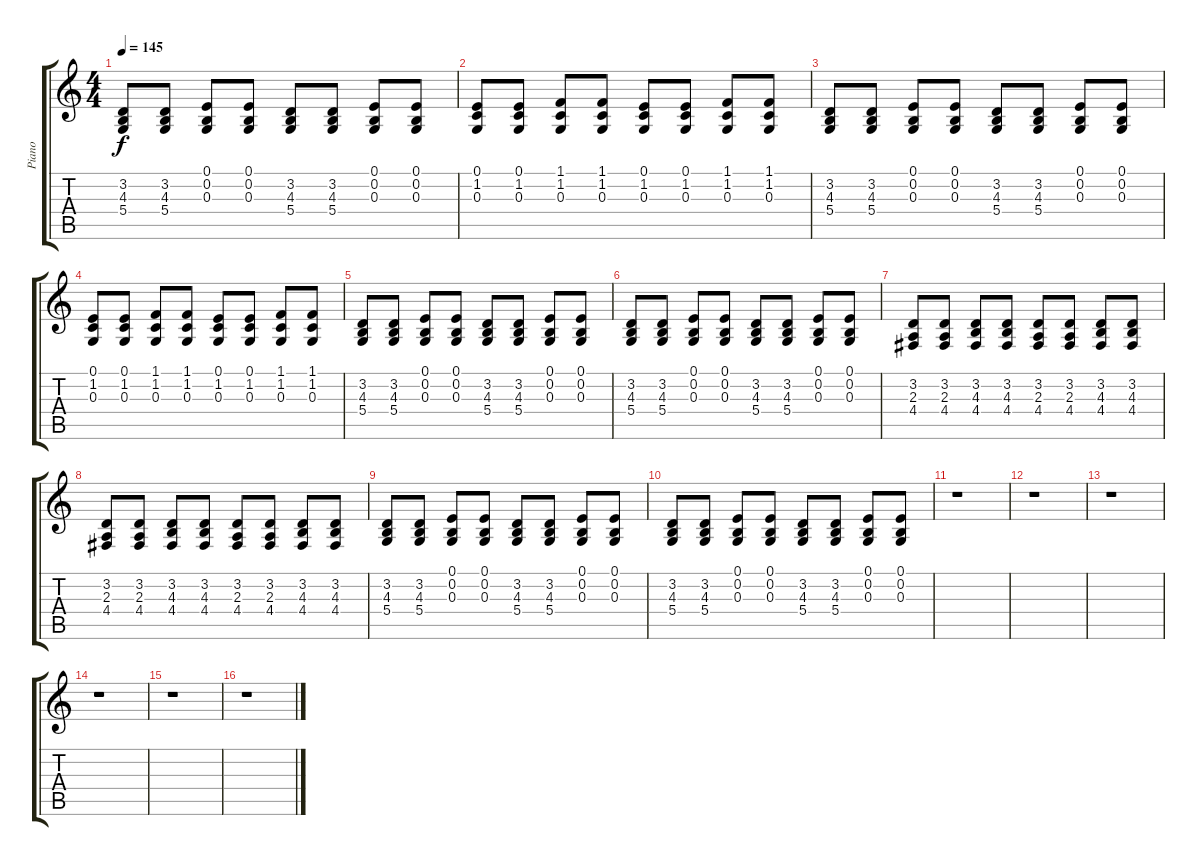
\track ("Piano" "Piano") {instrument honkytonkpiano}
\staff {score tabs}
\tuning (E4 B3 G3 D3 A2 E2) {hide}
\ts (4 4)
\tempo 145
\clef g2
\ks c
(3.2 4.3 5.4).8{dy f} (3.2 4.3 5.4).8 (0.1 0.2 0.3).8 (0.1 0.2 0.3).8 (3.2 4.3 5.4).8 (3.2 4.3 5.4).8 (0.1 0.2 0.3).8 (0.1 0.2 0.3).8 |
(0.1 1.2 0.3).8 (0.1 1.2 0.3).8 (1.1 1.2 0.3).8 (1.1 1.2 0.3).8 (0.1 1.2 0.3).8 (0.1 1.2 0.3).8 (1.1 1.2 0.3).8 (1.1 1.2 0.3).8 |
(3.2 4.3 5.4).8 (3.2 4.3 5.4).8 (0.1 0.2 0.3).8 (0.1 0.2 0.3).8 (3.2 4.3 5.4).8 (3.2 4.3 5.4).8 (0.1 0.2 0.3).8 (0.1 0.2 0.3).8 |
(0.1 1.2 0.3).8 (0.1 1.2 0.3).8 (1.1 1.2 0.3).8 (1.1 1.2 0.3).8 (0.1 1.2 0.3).8 (0.1 1.2 0.3).8 (1.1 1.2 0.3).8 (1.1 1.2 0.3).8 |
(3.2 4.3 5.4).8 (3.2 4.3 5.4).8 (0.1 0.2 0.3).8 (0.1 0.2 0.3).8 (3.2 4.3 5.4).8 (3.2 4.3 5.4).8 (0.1 0.2 0.3).8 (0.1 0.2 0.3).8 |
(3.2 4.3 5.4).8 (3.2 4.3 5.4).8 (0.1 0.2 0.3).8 (0.1 0.2 0.3).8 (3.2 4.3 5.4).8 (3.2 4.3 5.4).8 (0.1 0.2 0.3).8 (0.1 0.2 0.3).8 |
(3.2 2.3 4.4).8 (3.2 2.3 4.4).8 (3.2 4.3 4.4).8 (3.2 4.3 4.4).8 (3.2 2.3 4.4).8 (3.2 2.3 4.4).8 (3.2 4.3 4.4).8 (3.2 4.3 4.4).8 |
(3.2 2.3 4.4).8 (3.2 2.3 4.4).8 (3.2 4.3 4.4).8 (3.2 4.3 4.4).8 (3.2 2.3 4.4).8 (3.2 2.3 4.4).8 (3.2 4.3 4.4).8 (3.2 4.3 4.4).8 |
(3.2 4.3 5.4).8 (3.2 4.3 5.4).8 (0.1 0.2 0.3).8 (0.1 0.2 0.3).8 (3.2 4.3 5.4).8 (3.2 4.3 5.4).8 (0.1 0.2 0.3).8 (0.1 0.2 0.3).8 |
(3.2 4.3 5.4).8 (3.2 4.3 5.4).8 (0.1 0.2 0.3).8 (0.1 0.2 0.3).8 (3.2 4.3 5.4).8 (3.2 4.3 5.4).8 (0.1 0.2 0.3).8 (0.1 0.2 0.3).8 |
r.1 |
r.1 |
r.1 |
r.1 |
r.1 |
r.1
